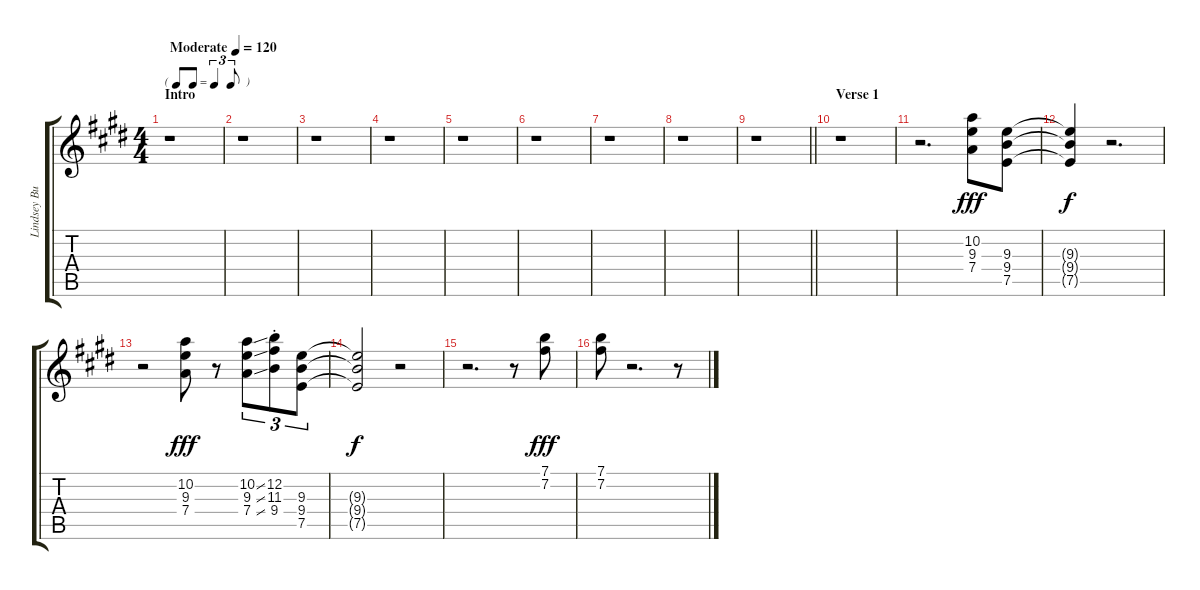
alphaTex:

\track ("Lindsey Buckingham (Rhythm)" "Lindsey Bu") {instrument electricguitarclean}
\staff {score tabs}
\tuning (E4 B3 G3 D3 A2 E2) {hide}
\ts (4 4)
\tf triplet8th
\section ("" "Intro")
\tempo (120 "Moderate")
\clef g2
\ks e
r.1{dy fff instrument electricguitarclean} |
r.1 |
r.1 |
r.1 |
r.1 |
r.1 |
r.1 |
r.1 |
\barLineRight lightlight
r.1 |
\section ("" "Verse 1")
r.1 |
r.2{d} (10.2 9.3 7.4).8 (9.3 9.4 7.5).8 |
(9.3{t} 9.4{t} 7.5{t}).4{dy f} r.2{d} |
r.2 (10.2 9.3 7.4).8{dy fff} r.8 (10.2{ss} 9.3{ss} 7.4{ss}).8{tu (3 2)} (12.2{st} 11.3{st} 9.4{st}).8{tu (3 2)} (9.3 9.4 7.5).8{tu (3 2)} |
(9.3{t} 9.4{t} 7.5{t}).2{dy f} r.2 |
r.2{d} r.8 (7.1 7.2).8{dy fff} |
(7.1 7.2).8 r.2{d} r.8
